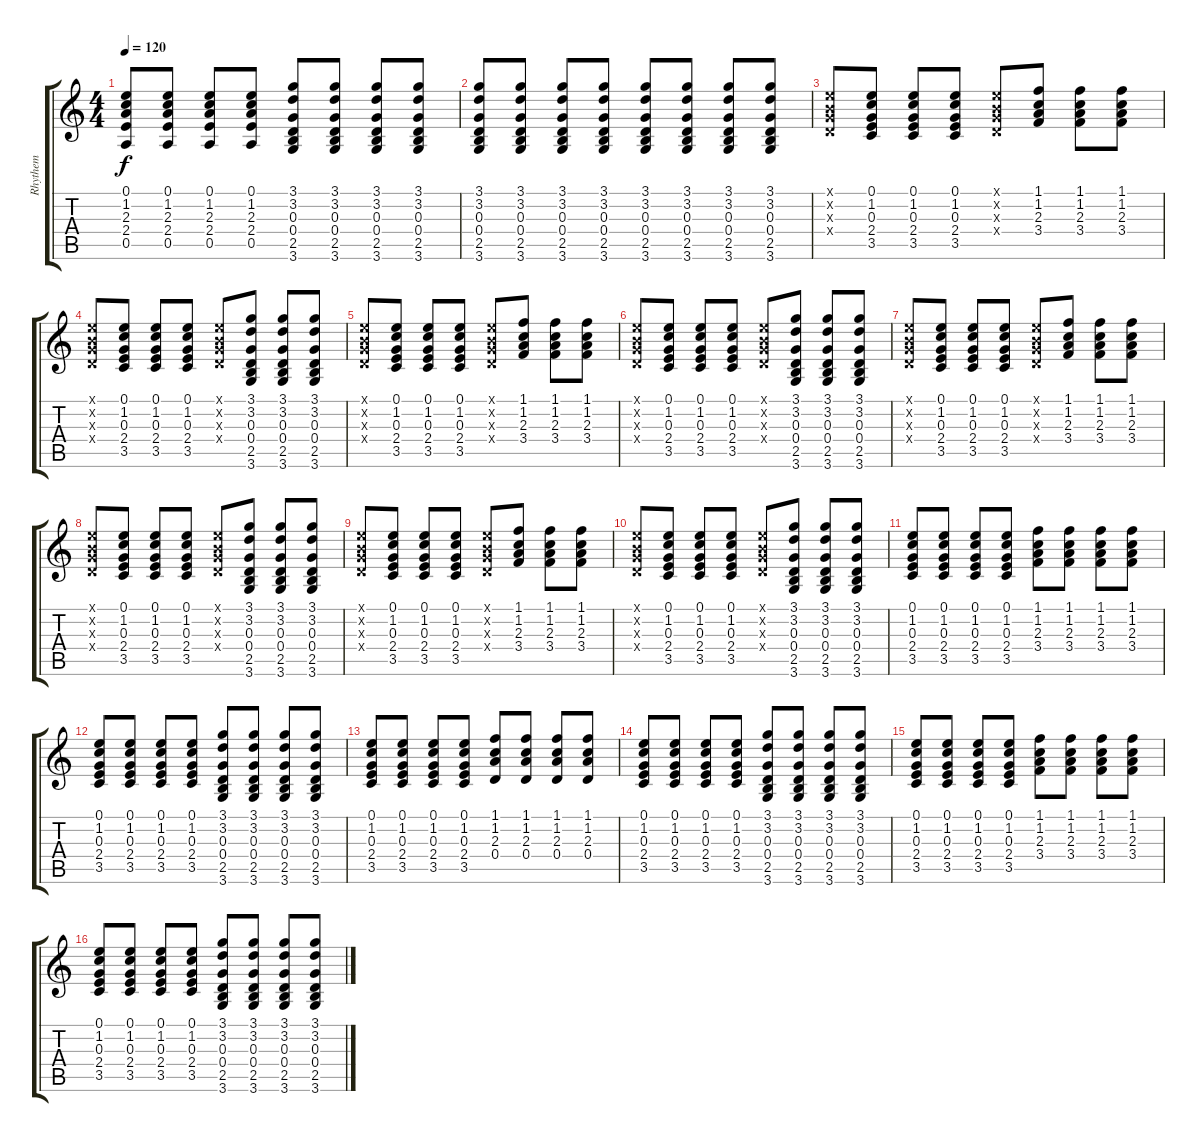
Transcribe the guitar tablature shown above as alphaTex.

\track ("Rhythem" "Rhythem") {instrument acousticguitarsteel}
\staff {score tabs}
\tuning (E4 B3 G3 D3 A2 E2) {hide}
\ts (4 4)
\tempo 120
\clef g2
\ks c
(0.1 1.2 2.3 2.4 0.5).8{dy f} (0.1 1.2 2.3 2.4 0.5).8 (0.1 1.2 2.3 2.4 0.5).8 (0.1 1.2 2.3 2.4 0.5).8 (3.1 3.2 0.3 0.4 2.5 3.6).8 (3.1 3.2 0.3 0.4 2.5 3.6).8 (3.1 3.2 0.3 0.4 2.5 3.6).8 (3.1 3.2 0.3 0.4 2.5 3.6).8 |
(3.1 3.2 0.3 0.4 2.5 3.6).8 (3.1 3.2 0.3 0.4 2.5 3.6).8 (3.1 3.2 0.3 0.4 2.5 3.6).8 (3.1 3.2 0.3 0.4 2.5 3.6).8 (3.1 3.2 0.3 0.4 2.5 3.6).8 (3.1 3.2 0.3 0.4 2.5 3.6).8 (3.1 3.2 0.3 0.4 2.5 3.6).8 (3.1 3.2 0.3 0.4 2.5 3.6).8 |
(0.1{x} 0.2{x} 0.3{x} 0.4{x}).8 (0.1 1.2 0.3 2.4 3.5).8 (0.1 1.2 0.3 2.4 3.5).8 (0.1 1.2 0.3 2.4 3.5).8 (0.1{x} 0.2{x} 0.3{x} 0.4{x}).8 (1.1 1.2 2.3 3.4).8 (1.1 1.2 2.3 3.4).8 (1.1 1.2 2.3 3.4).8 |
(0.1{x} 0.2{x} 0.3{x} 0.4{x}).8 (0.1 1.2 0.3 2.4 3.5).8 (0.1 1.2 0.3 2.4 3.5).8 (0.1 1.2 0.3 2.4 3.5).8 (0.1{x} 0.2{x} 0.3{x} 0.4{x}).8 (3.1 3.2 0.3 0.4 2.5 3.6).8 (3.1 3.2 0.3 0.4 2.5 3.6).8 (3.1 3.2 0.3 0.4 2.5 3.6).8 |
(0.1{x} 0.2{x} 0.3{x} 0.4{x}).8 (0.1 1.2 0.3 2.4 3.5).8 (0.1 1.2 0.3 2.4 3.5).8 (0.1 1.2 0.3 2.4 3.5).8 (0.1{x} 0.2{x} 0.3{x} 0.4{x}).8 (1.1 1.2 2.3 3.4).8 (1.1 1.2 2.3 3.4).8 (1.1 1.2 2.3 3.4).8 |
(0.1{x} 0.2{x} 0.3{x} 0.4{x}).8 (0.1 1.2 0.3 2.4 3.5).8 (0.1 1.2 0.3 2.4 3.5).8 (0.1 1.2 0.3 2.4 3.5).8 (0.1{x} 0.2{x} 0.3{x} 0.4{x}).8 (3.1 3.2 0.3 0.4 2.5 3.6).8 (3.1 3.2 0.3 0.4 2.5 3.6).8 (3.1 3.2 0.3 0.4 2.5 3.6).8 |
(0.1{x} 0.2{x} 0.3{x} 0.4{x}).8 (0.1 1.2 0.3 2.4 3.5).8 (0.1 1.2 0.3 2.4 3.5).8 (0.1 1.2 0.3 2.4 3.5).8 (0.1{x} 0.2{x} 0.3{x} 0.4{x}).8 (1.1 1.2 2.3 3.4).8 (1.1 1.2 2.3 3.4).8 (1.1 1.2 2.3 3.4).8 |
(0.1{x} 0.2{x} 0.3{x} 0.4{x}).8 (0.1 1.2 0.3 2.4 3.5).8 (0.1 1.2 0.3 2.4 3.5).8 (0.1 1.2 0.3 2.4 3.5).8 (0.1{x} 0.2{x} 0.3{x} 0.4{x}).8 (3.1 3.2 0.3 0.4 2.5 3.6).8 (3.1 3.2 0.3 0.4 2.5 3.6).8 (3.1 3.2 0.3 0.4 2.5 3.6).8 |
(0.1{x} 0.2{x} 0.3{x} 0.4{x}).8 (0.1 1.2 0.3 2.4 3.5).8 (0.1 1.2 0.3 2.4 3.5).8 (0.1 1.2 0.3 2.4 3.5).8 (0.1{x} 0.2{x} 0.3{x} 0.4{x}).8 (1.1 1.2 2.3 3.4).8 (1.1 1.2 2.3 3.4).8 (1.1 1.2 2.3 3.4).8 |
(0.1{x} 0.2{x} 0.3{x} 0.4{x}).8 (0.1 1.2 0.3 2.4 3.5).8 (0.1 1.2 0.3 2.4 3.5).8 (0.1 1.2 0.3 2.4 3.5).8 (0.1{x} 0.2{x} 0.3{x} 0.4{x}).8 (3.1 3.2 0.3 0.4 2.5 3.6).8 (3.1 3.2 0.3 0.4 2.5 3.6).8 (3.1 3.2 0.3 0.4 2.5 3.6).8 |
(0.1 1.2 0.3 2.4 3.5).8 (0.1 1.2 0.3 2.4 3.5).8 (0.1 1.2 0.3 2.4 3.5).8 (0.1 1.2 0.3 2.4 3.5).8 (1.1 1.2 2.3 3.4).8 (1.1 1.2 2.3 3.4).8 (1.1 1.2 2.3 3.4).8 (1.1 1.2 2.3 3.4).8 |
(0.1 1.2 0.3 2.4 3.5).8 (0.1 1.2 0.3 2.4 3.5).8 (0.1 1.2 0.3 2.4 3.5).8 (0.1 1.2 0.3 2.4 3.5).8 (3.1 3.2 0.3 0.4 2.5 3.6).8 (3.1 3.2 0.3 0.4 2.5 3.6).8 (3.1 3.2 0.3 0.4 2.5 3.6).8 (3.1 3.2 0.3 0.4 2.5 3.6).8 |
(0.1 1.2 0.3 2.4 3.5).8 (0.1 1.2 0.3 2.4 3.5).8 (0.1 1.2 0.3 2.4 3.5).8 (0.1 1.2 0.3 2.4 3.5).8 (1.1 1.2 2.3 0.4).8 (1.1 1.2 2.3 0.4).8 (1.1 1.2 2.3 0.4).8 (1.1 1.2 2.3 0.4).8 |
(0.1 1.2 0.3 2.4 3.5).8 (0.1 1.2 0.3 2.4 3.5).8 (0.1 1.2 0.3 2.4 3.5).8 (0.1 1.2 0.3 2.4 3.5).8 (3.1 3.2 0.3 0.4 2.5 3.6).8 (3.1 3.2 0.3 0.4 2.5 3.6).8 (3.1 3.2 0.3 0.4 2.5 3.6).8 (3.1 3.2 0.3 0.4 2.5 3.6).8 |
(0.1 1.2 0.3 2.4 3.5).8 (0.1 1.2 0.3 2.4 3.5).8 (0.1 1.2 0.3 2.4 3.5).8 (0.1 1.2 0.3 2.4 3.5).8 (1.1 1.2 2.3 3.4).8 (1.1 1.2 2.3 3.4).8 (1.1 1.2 2.3 3.4).8 (1.1 1.2 2.3 3.4).8 |
(0.1 1.2 0.3 2.4 3.5).8 (0.1 1.2 0.3 2.4 3.5).8 (0.1 1.2 0.3 2.4 3.5).8 (0.1 1.2 0.3 2.4 3.5).8 (3.1 3.2 0.3 0.4 2.5 3.6).8 (3.1 3.2 0.3 0.4 2.5 3.6).8 (3.1 3.2 0.3 0.4 2.5 3.6).8 (3.1 3.2 0.3 0.4 2.5 3.6).8
